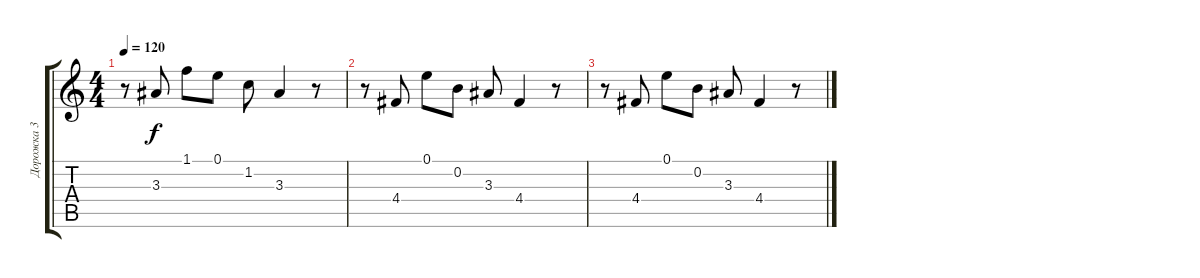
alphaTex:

\track ("Дорожка 3" "Дорожка 3") {instrument electricguitarclean}
\staff {score tabs}
\tuning (E4 B3 G3 D3 A2 E2) {hide}
\ts (4 4)
\tempo 120
\clef g2
\ks c
r.8{dy f} 3.3.8 1.1.8 0.1.8 1.2.8 3.3.4 r.8 |
r.8 4.4.8 0.1.8 0.2.8 3.3.8 4.4.4 r.8 |
r.8 4.4.8 0.1.8 0.2.8 3.3.8 4.4.4 r.8
